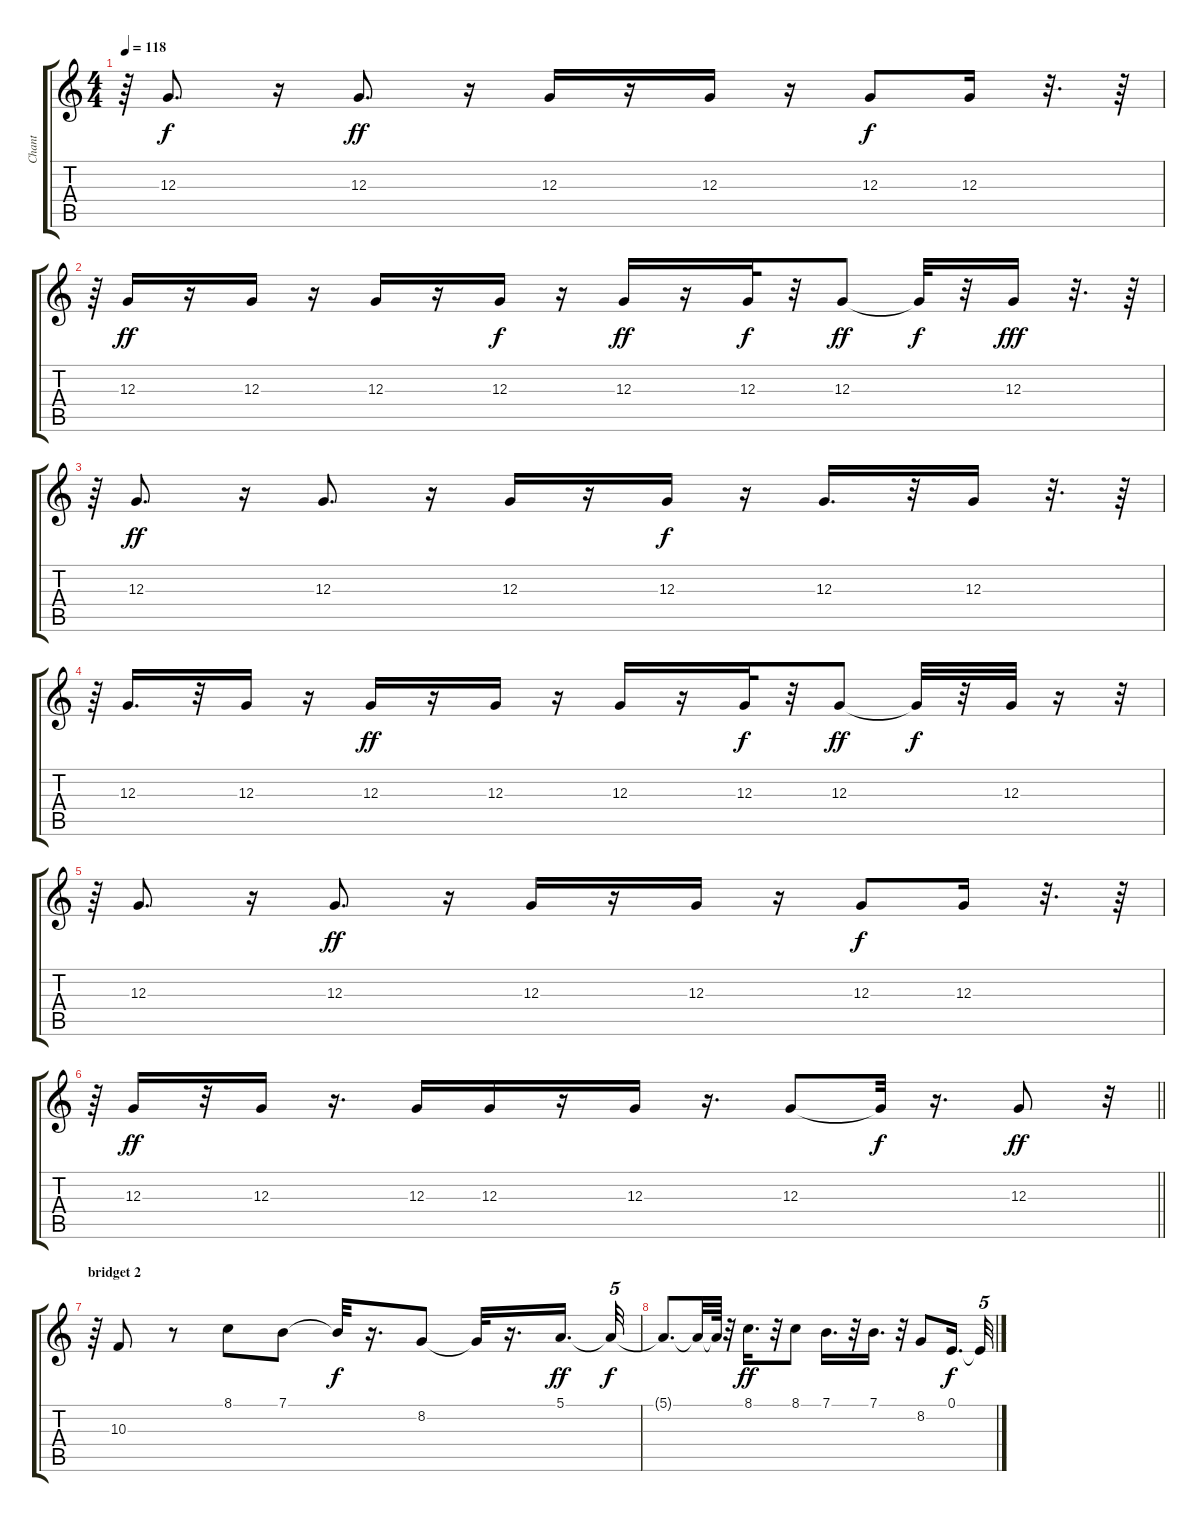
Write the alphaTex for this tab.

\track ("Chant" "Chant") {instrument flute}
\staff {score tabs}
\tuning (E4 B3 G3 D3 A2 E2) {hide}
\ts (4 4)
\tempo 118
\clef g2
\ks c
r.64{dy f} 12.3.8{d} r.16 12.3.8{d dy ff} r.16 12.3.16 r.16 12.3.16 r.16 12.3.8{dy f} 12.3.16 r.32{d} r.64 |
r.64 12.3.16{dy ff} r.16 12.3.16 r.16 12.3.16 r.16 12.3.16{dy f} r.16 12.3.16{dy ff} r.16 12.3.32{dy f} r.32 12.3.8{dy ff} 12.3{t}.32{dy f} r.32 12.3.16{dy fff} r.32{d} r.64 |
r.64 12.3.8{d dy ff} r.16 12.3.8{d} r.16 12.3.16 r.16 12.3.16{dy f} r.16 12.3.16{d} r.32 12.3.16 r.32{d} r.64 |
r.64 12.3.16{d} r.32 12.3.16 r.16 12.3.16{dy ff} r.16 12.3.16 r.16 12.3.16 r.16 12.3.32{dy f} r.32 12.3.8{dy ff} 12.3{t}.32{dy f} r.32 12.3.32 r.16 r.32{tu (5 4)} |
r.64 12.3.8{d} r.16 12.3.8{d dy ff} r.16 12.3.16 r.16 12.3.16 r.16 12.3.8{dy f} 12.3.16 r.32{d} r.64 |
\barLineRight lightlight
r.64 12.3.16{dy ff} r.32 12.3.16 r.16{d} 12.3.16 12.3.16 r.16 12.3.16 r.16{d} 12.3.8 12.3{t}.32{dy f} r.16{d} 12.3.8{dy ff} r.32{tu (5 4)} |
\section ("" "bridget 2")
r.64 10.3.8 r.8 8.1.8 7.1.8 7.1{t}.32{dy f} r.16{d} 8.2.8 8.2{t}.32 r.16{d} 5.1.16{d dy ff} 5.1{t}.32{tu (5 4) dy f} |
5.1{t}.8{d} 5.1{t}.32 5.1{t}.64 r.32 8.1.16{d dy ff} r.32 8.1.8 7.1.16{d} r.32 7.1.16{d} r.32 8.2.8 0.1.16{d dy f} 0.1{t}.32{tu (5 4)}
